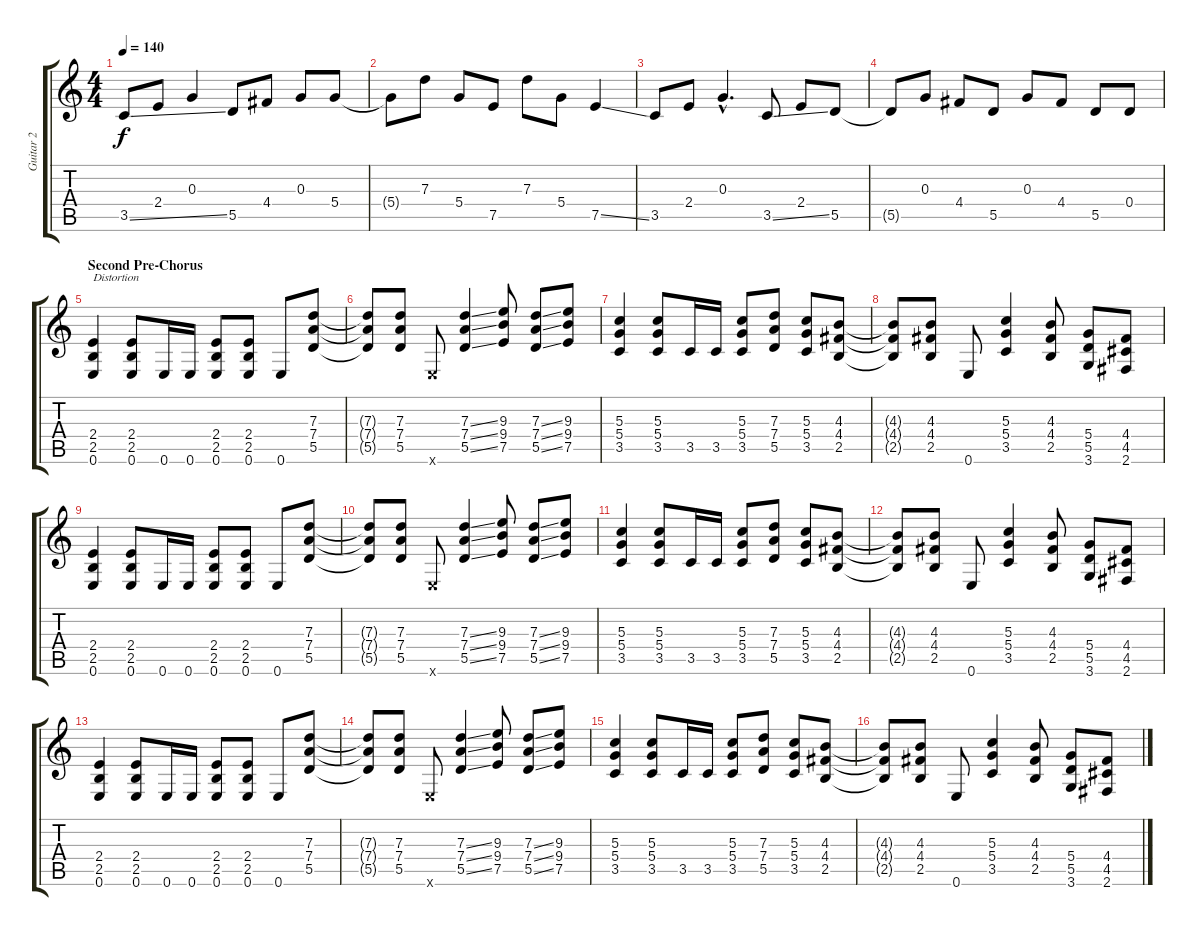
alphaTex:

\track ("Guitar 2" "Guitar 2") {instrument distortionguitar}
\staff {score tabs}
\tuning (E4 B3 G3 D3 A2 E2) {hide}
\ts (4 4)
\tempo 140
\clef g2
\ks c
3.5{ss}.8{dy f} 2.4.8 0.3.4 5.5.8 4.4.8 0.3.8 5.4.8 |
5.4{t}.8 7.3.8 5.4.8 7.5.8 7.3.8 5.4.8 7.5{ss}.4 |
3.5.8 2.4.8 0.3{hac}.4{d} 3.5{ss}.8 2.4.8 5.5.8 |
5.5{t}.8 0.3.8 4.4.8 5.5.8 0.3.8 4.4.8 5.5.8 0.4.8 |
\section ("" "Second Pre-Chorus")
(2.4 2.5 0.6).4{txt "Distortion" instrument distortionguitar} (2.4 2.5 0.6).8 0.6.16 0.6.16 (2.4 2.5 0.6).8 (2.4 2.5 0.6).8 0.6.8 (7.3 7.4 5.5).8 |
(7.3{t} 7.4{t} 5.5{t}).8 (7.3 7.4 5.5).8 0.6{x}.8 (7.3{ss} 7.4{ss} 5.5{ss}).4 (9.3 9.4 7.5).8 (7.3{ss} 7.4{ss} 5.5{ss}).8 (9.3 9.4 7.5).8 |
(5.3 5.4 3.5).4 (5.3 5.4 3.5).8 3.5.16 3.5.16 (5.3 5.4 3.5).8 (7.3 7.4 5.5).8 (5.3 5.4 3.5).8 (4.3 4.4 2.5).8 |
(4.3{t} 4.4{t} 2.5{t}).8 (4.3 4.4 2.5).8 0.6.8 (5.3 5.4 3.5).4 (4.3 4.4 2.5).8 (5.4 5.5 3.6).8 (4.4 4.5 2.6).8 |
(2.4 2.5 0.6).4 (2.4 2.5 0.6).8 0.6.16 0.6.16 (2.4 2.5 0.6).8 (2.4 2.5 0.6).8 0.6.8 (7.3 7.4 5.5).8 |
(7.3{t} 7.4{t} 5.5{t}).8 (7.3 7.4 5.5).8 0.6{x}.8 (7.3{ss} 7.4{ss} 5.5{ss}).4 (9.3 9.4 7.5).8 (7.3{ss} 7.4{ss} 5.5{ss}).8 (9.3 9.4 7.5).8 |
(5.3 5.4 3.5).4 (5.3 5.4 3.5).8 3.5.16 3.5.16 (5.3 5.4 3.5).8 (7.3 7.4 5.5).8 (5.3 5.4 3.5).8 (4.3 4.4 2.5).8 |
(4.3{t} 4.4{t} 2.5{t}).8 (4.3 4.4 2.5).8 0.6.8 (5.3 5.4 3.5).4 (4.3 4.4 2.5).8 (5.4 5.5 3.6).8 (4.4 4.5 2.6).8 |
(2.4 2.5 0.6).4 (2.4 2.5 0.6).8 0.6.16 0.6.16 (2.4 2.5 0.6).8 (2.4 2.5 0.6).8 0.6.8 (7.3 7.4 5.5).8 |
(7.3{t} 7.4{t} 5.5{t}).8 (7.3 7.4 5.5).8 0.6{x}.8 (7.3{ss} 7.4{ss} 5.5{ss}).4 (9.3 9.4 7.5).8 (7.3{ss} 7.4{ss} 5.5{ss}).8 (9.3 9.4 7.5).8 |
(5.3 5.4 3.5).4 (5.3 5.4 3.5).8 3.5.16 3.5.16 (5.3 5.4 3.5).8 (7.3 7.4 5.5).8 (5.3 5.4 3.5).8 (4.3 4.4 2.5).8 |
(4.3{t} 4.4{t} 2.5{t}).8 (4.3 4.4 2.5).8 0.6.8 (5.3 5.4 3.5).4 (4.3 4.4 2.5).8 (5.4 5.5 3.6).8 (4.4 4.5 2.6).8
